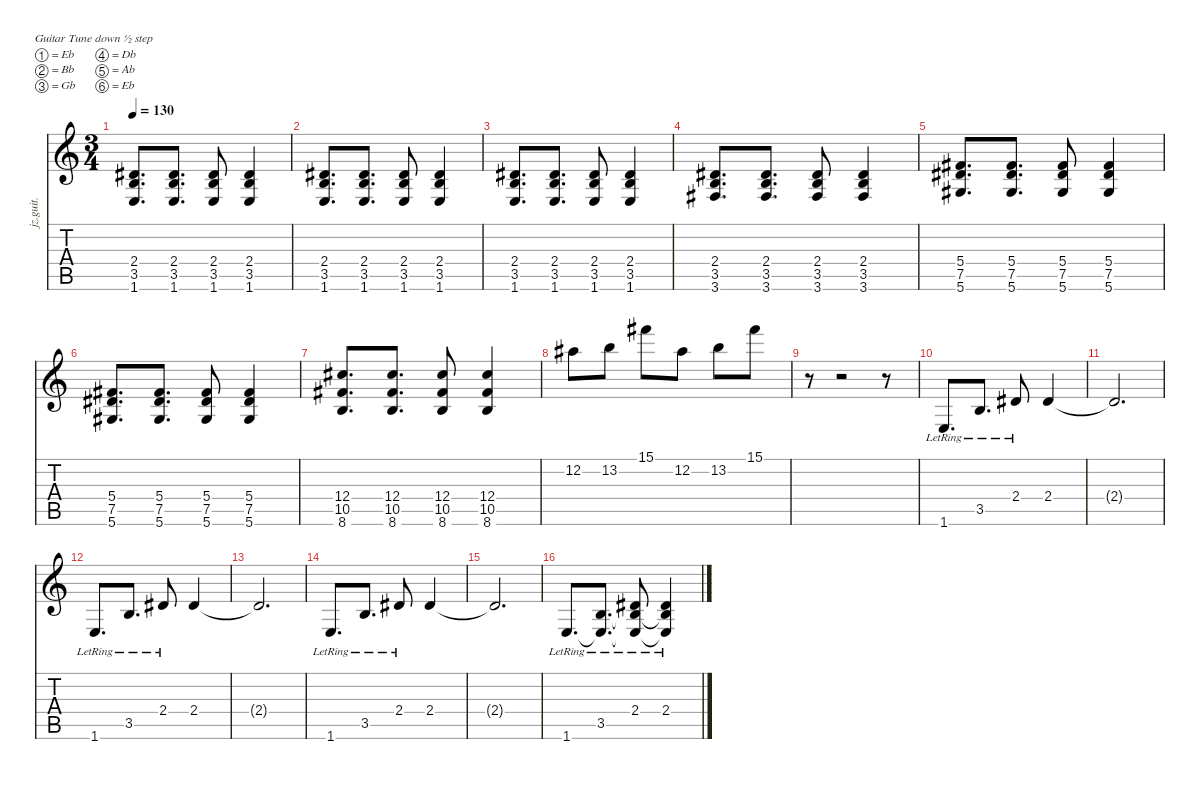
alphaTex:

\defaultSystemsLayout 4
\hideDynamics
\bracketExtendMode nobrackets
\otherSystemsTrackNameOrientation horizontal
\track ("Track 2" "jz.guit.") {instrument electricguitarjazz}
\staff {score tabs}
\tuning (Eb4 Bb3 Gb3 Db3 Ab2 Eb2)
\ts (3 4)
\tempo 130
\clef g2
\ks c
(2.4{acc #} 3.5 1.6).8{d dy f beam Up} (2.4{acc #} 3.5 1.6).8{d beam Up} (2.4{acc #} 3.5 1.6).8{beam Up} (2.4{acc #} 3.5 1.6).4{beam Up} |
(2.4{acc #} 3.5 1.6).8{d beam Up} (2.4{acc #} 3.5 1.6).8{d beam Up} (2.4{acc #} 3.5 1.6).8{beam Up} (2.4{acc #} 3.5 1.6).4{beam Up} |
(2.4{acc #} 3.5 1.6).8{d beam Up} (2.4{acc #} 3.5 1.6).8{d beam Up} (2.4{acc #} 3.5 1.6).8{beam Up} (2.4{acc #} 3.5 1.6).4{beam Up} |
(2.4{acc #} 3.5 3.6{acc #}).8{d beam Up} (2.4{acc #} 3.5 3.6{acc #}).8{d beam Up} (2.4{acc #} 3.5 3.6{acc #}).8{beam Up} (2.4{acc #} 3.5 3.6{acc #}).4{beam Up} |
(5.4{acc #} 7.5{acc #} 5.6{acc #}).8{d beam Up} (5.4{acc #} 7.5{acc #} 5.6{acc #}).8{d beam Up} (5.4{acc #} 7.5{acc #} 5.6{acc #}).8{beam Up} (5.4{acc #} 7.5{acc #} 5.6{acc #}).4{beam Up} |
(5.4{acc #} 7.5{acc #} 5.6{acc #}).8{d beam Up} (5.4{acc #} 7.5{acc #} 5.6{acc #}).8{d beam Up} (5.4{acc #} 7.5{acc #} 5.6{acc #}).8{beam Up} (5.4{acc #} 7.5{acc #} 5.6{acc #}).4{beam Up} |
(12.4{acc #} 10.5{acc #} 8.6).8{d beam Up} (12.4{acc #} 10.5{acc #} 8.6).8{d beam Up} (12.4{acc #} 10.5{acc #} 8.6).8{beam Up} (12.4{acc #} 10.5{acc #} 8.6).4{beam Up} |
12.2{acc #}.8{beam Down} 13.2.8{beam Down} 15.1{acc #}.8{beam Down} 12.2{acc #}.8{beam Down} 13.2.8{beam Down} 15.1{acc #}.8{beam Down} |
r.8{beam Down} r.2{beam Down} r.8{beam Down} |
1.6{lr}.8{d beam Up} 3.5{lr}.8{d beam Up} 2.4{lr acc #}.8{beam Up} 2.4{acc #}.4{beam Up} |
2.4{t acc #}.2{d beam Up} |
1.6{lr}.8{d beam Up} 3.5{lr}.8{d beam Up} 2.4{lr acc #}.8{beam Up} 2.4{acc #}.4{beam Up} |
2.4{t acc #}.2{d beam Up} |
1.6{lr}.8{d beam Up} 3.5{lr}.8{d beam Up} 2.4{lr acc #}.8{beam Up} 2.4{acc #}.4{beam Up} |
2.4{t acc #}.2{d beam Up} |
1.6{lr}.8{d beam Up} (3.5{lr} 1.6{lr t}).8{d beam Up} (2.4{lr acc #} 3.5{lr t} 1.6{lr t}).8{beam Up} (2.4{acc #} 3.5{lr t} 1.6{lr t}).4{beam Up}
